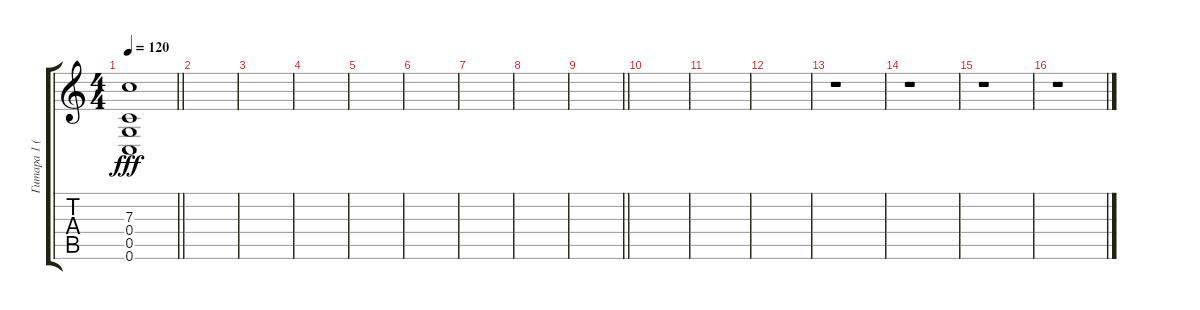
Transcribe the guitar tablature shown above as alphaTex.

\track ("Гитара 1 (перегруз)" "Гитара 1 (") {instrument overdrivenguitar}
\staff {score tabs}
\tuning (D4 A3 F3 C3 G2 C2) {hide}
\ts (4 4)
\tempo 120
\clef g2
\barLineRight lightlight
\ks c
(7.3{t} 0.4{t} 0.5{t} 0.6{t}).1{dy fff} |
\section ("" " ")
|
|
|
|
|
|
|
\barLineRight lightlight
|
\section ("" " ")
|
|
|
r.1 |
r.1 |
r.1 |
r.1
